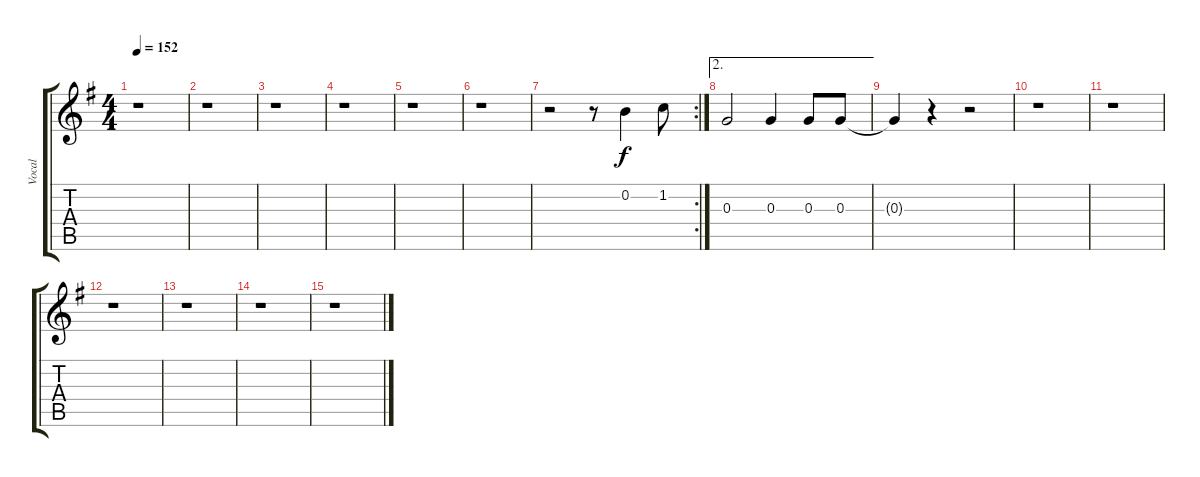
\track ("Vocal" "Vocal") {instrument synthvoice}
\staff {score tabs}
\tuning (E5 B4 G4 D4 A3 E3) {hide}
\ts (4 4)
\tempo 152
\clef g2
\ks g
r.1{dy f} |
r.1 |
r.1 |
r.1 |
r.1 |
r.1 |
\rc 2
r.2 r.8 0.2.4 1.2.8 |
\ae 2
0.3.2 0.3.4 0.3.8 0.3.8 |
0.3{t}.4 r.4 r.2 |
r.1 |
r.1 |
r.1 |
r.1 |
r.1 |
r.1
